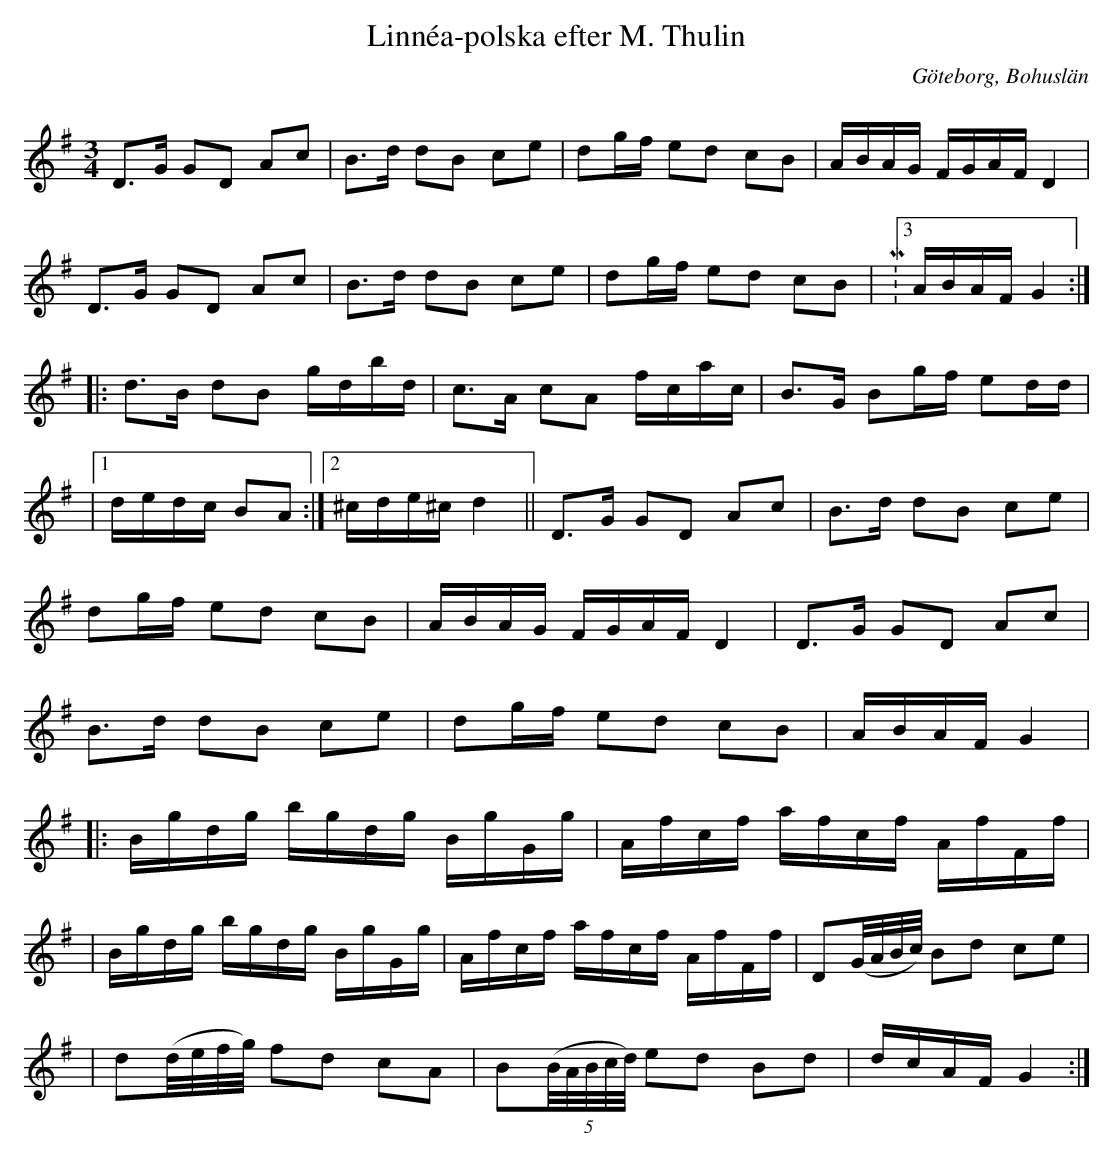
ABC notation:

X:1
T:Linnéa-polska efter M. Thulin
O:Göteborg, Bohuslän
Q:107
M:3/4
L:1/8
K:G
D>G GD Ac | B>d dB ce | dg/f/ ed cB | A/B/A/G/ F/G/A/F/ D2 |
D>G GD Ac | B>d dB ce | dg/f/ ed cB |M:3/4 A/B/A/F/ G2 :|]
|:d>B dB g/d/b/d/ | c>A cA f/c/a/c/ | B>G Bg/f/ ed/d/ |
|1 d/e/d/c/ BA :|2 ^c/d/e/^c/ d2 || D>G GD Ac | B>d dB ce |
 dg/f/ ed cB | A/B/A/G/ F/G/A/F/ D2 | D>G GD Ac |
 B>d dB ce | dg/f/ ed cB | A/B/A/F/ G2 |
|: B/g/d/g/ b/g/d/g/ B/g/G/g/ | A/f/c/f/ a/f/c/f/ A/f/F/f/ |
| B/g/d/g/ b/g/d/g/ B/g/G/g/ | A/f/c/f/ a/f/c/f/ A/f/F/f/ |D(G//A//B//c//) Bd ce |
| d(d//e//f//g//) fd cA |B((5B//A//B//c//d//) ed Bd | d/c/A/F/ G2 :|]
